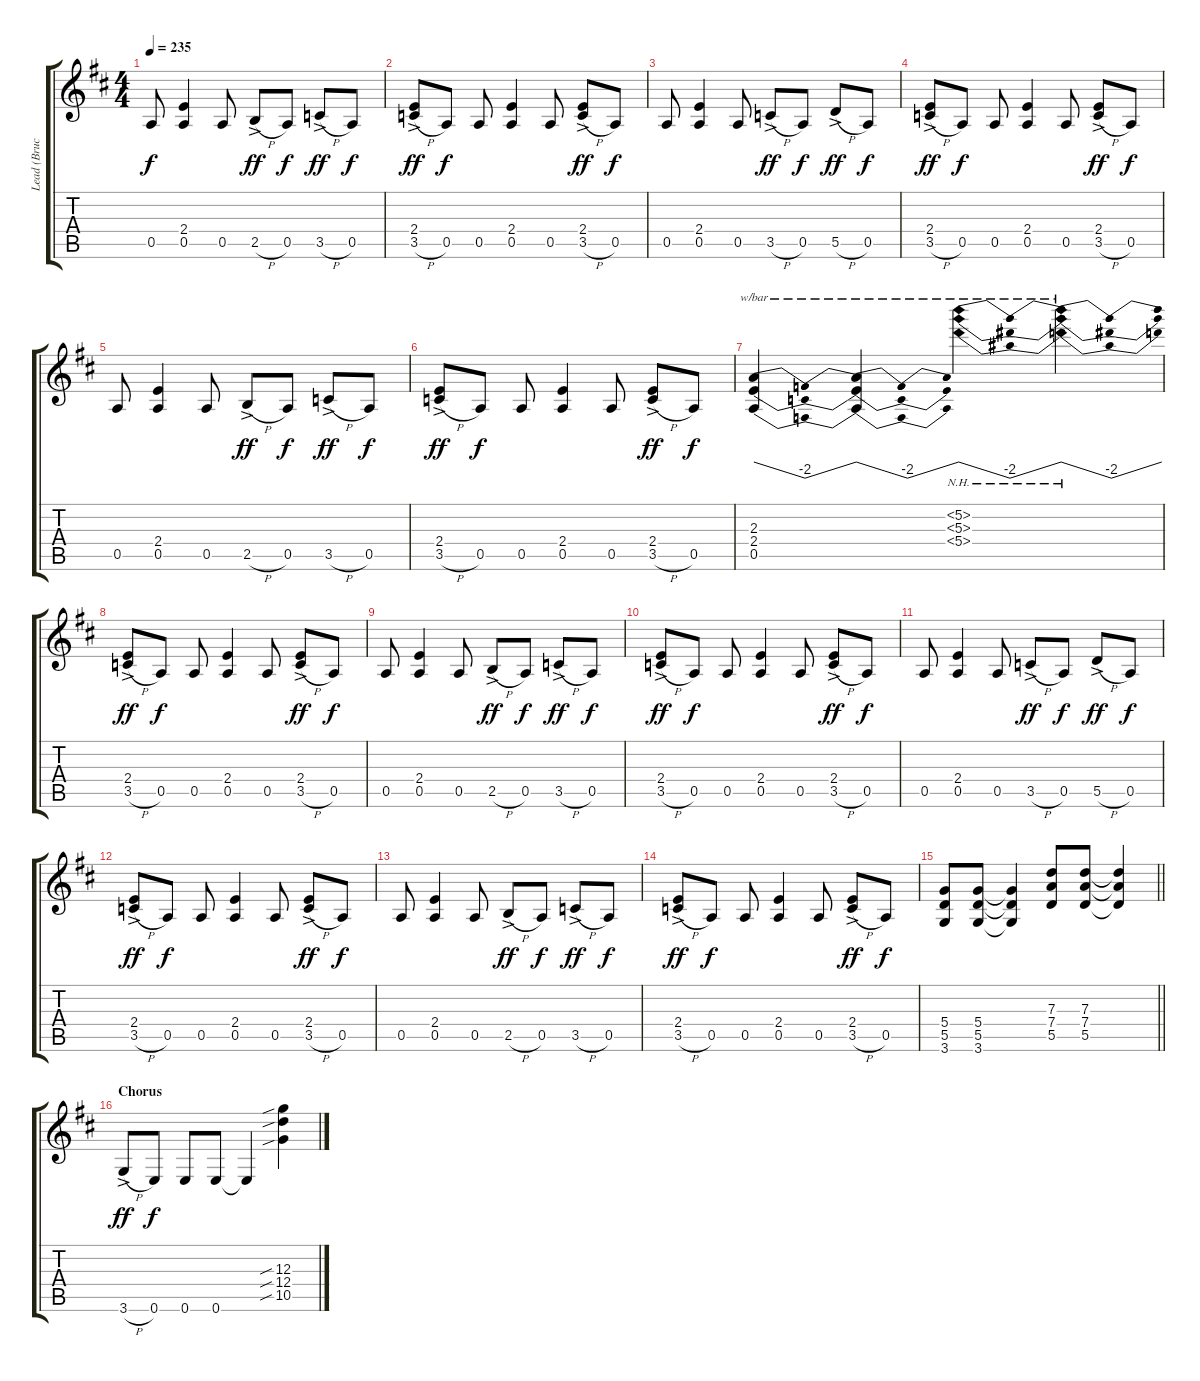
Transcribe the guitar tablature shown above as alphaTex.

\track ("Lead (Bruce Kulick)" "Lead (Bruc") {mute instrument distortionguitar}
\staff {score tabs}
\tuning (E4 B3 G3 D3 A2 E2) {hide}
\ts (4 4)
\tempo 235
\clef g2
\ks d
0.5.8{dy f} (2.4 0.5).4 0.5.8 2.5{h ac}.8{dy ff} 0.5.8{dy f} 3.5{h ac}.8{dy ff} 0.5.8{dy f} |
(2.4 3.5{h ac}).8{dy ff} 0.5.8{dy f} 0.5.8 (2.4 0.5).4 0.5.8 (2.4 3.5{h ac}).8{dy ff} 0.5.8{dy f} |
0.5.8 (2.4 0.5).4 0.5.8 3.5{h ac}.8{dy ff} 0.5.8{dy f} 5.5{h ac}.8{dy ff} 0.5.8{dy f} |
(2.4 3.5{h ac}).8{dy ff} 0.5.8{dy f} 0.5.8 (2.4 0.5).4 0.5.8 (2.4 3.5{h ac}).8{dy ff} 0.5.8{dy f} |
0.5.8 (2.4 0.5).4 0.5.8 2.5{h ac}.8{dy ff} 0.5.8{dy f} 3.5{h ac}.8{dy ff} 0.5.8{dy f} |
(2.4 3.5{h ac}).8{dy ff} 0.5.8{dy f} 0.5.8 (2.4 0.5).4 0.5.8 (2.4 3.5{h ac}).8{dy ff} 0.5.8{dy f} |
(2.3 2.4 0.5).4{tbe (dip default 0 0 30 -8 60 0)} (2.3{t} 2.4{t} 0.5{t}).4{tbe (dip default 0 0 30 -8 60 0)} (5.2{nh} 5.3{nh} 5.4{nh}).4{tbe (dip default 0 0 30 -8 60 0)} (5.2{nh t} 5.3{nh t} 5.4{nh t}).4{tbe (dip default 0 0 30 -8 60 0)} |
(2.4 3.5{h ac}).8{dy ff} 0.5.8{dy f} 0.5.8 (2.4 0.5).4 0.5.8 (2.4 3.5{h ac}).8{dy ff} 0.5.8{dy f} |
0.5.8 (2.4 0.5).4 0.5.8 2.5{h ac}.8{dy ff} 0.5.8{dy f} 3.5{h ac}.8{dy ff} 0.5.8{dy f} |
(2.4 3.5{h ac}).8{dy ff} 0.5.8{dy f} 0.5.8 (2.4 0.5).4 0.5.8 (2.4 3.5{h ac}).8{dy ff} 0.5.8{dy f} |
0.5.8 (2.4 0.5).4 0.5.8 3.5{h ac}.8{dy ff} 0.5.8{dy f} 5.5{h ac}.8{dy ff} 0.5.8{dy f} |
(2.4 3.5{h ac}).8{dy ff} 0.5.8{dy f} 0.5.8 (2.4 0.5).4 0.5.8 (2.4 3.5{h ac}).8{dy ff} 0.5.8{dy f} |
0.5.8 (2.4 0.5).4 0.5.8 2.5{h ac}.8{dy ff} 0.5.8{dy f} 3.5{h ac}.8{dy ff} 0.5.8{dy f} |
(2.4 3.5{h ac}).8{dy ff} 0.5.8{dy f} 0.5.8 (2.4 0.5).4 0.5.8 (2.4 3.5{h ac}).8{dy ff} 0.5.8{dy f} |
\barLineRight lightlight
(5.4 5.5 3.6).8 (5.4 5.5 3.6).8 (5.4{t} 5.5{t} 3.6{t}).4 (7.3 7.4 5.5).8 (7.3 7.4 5.5).8 (7.3{t} 7.4{t} 5.5{t}).4 |
\section ("" "Chorus")
3.6{h ac}.8{dy ff} 0.6.8{dy f} 0.6.8 0.6.8 0.6{t}.4 (12.3{sib} 12.4{sib} 10.5{sib}).4
